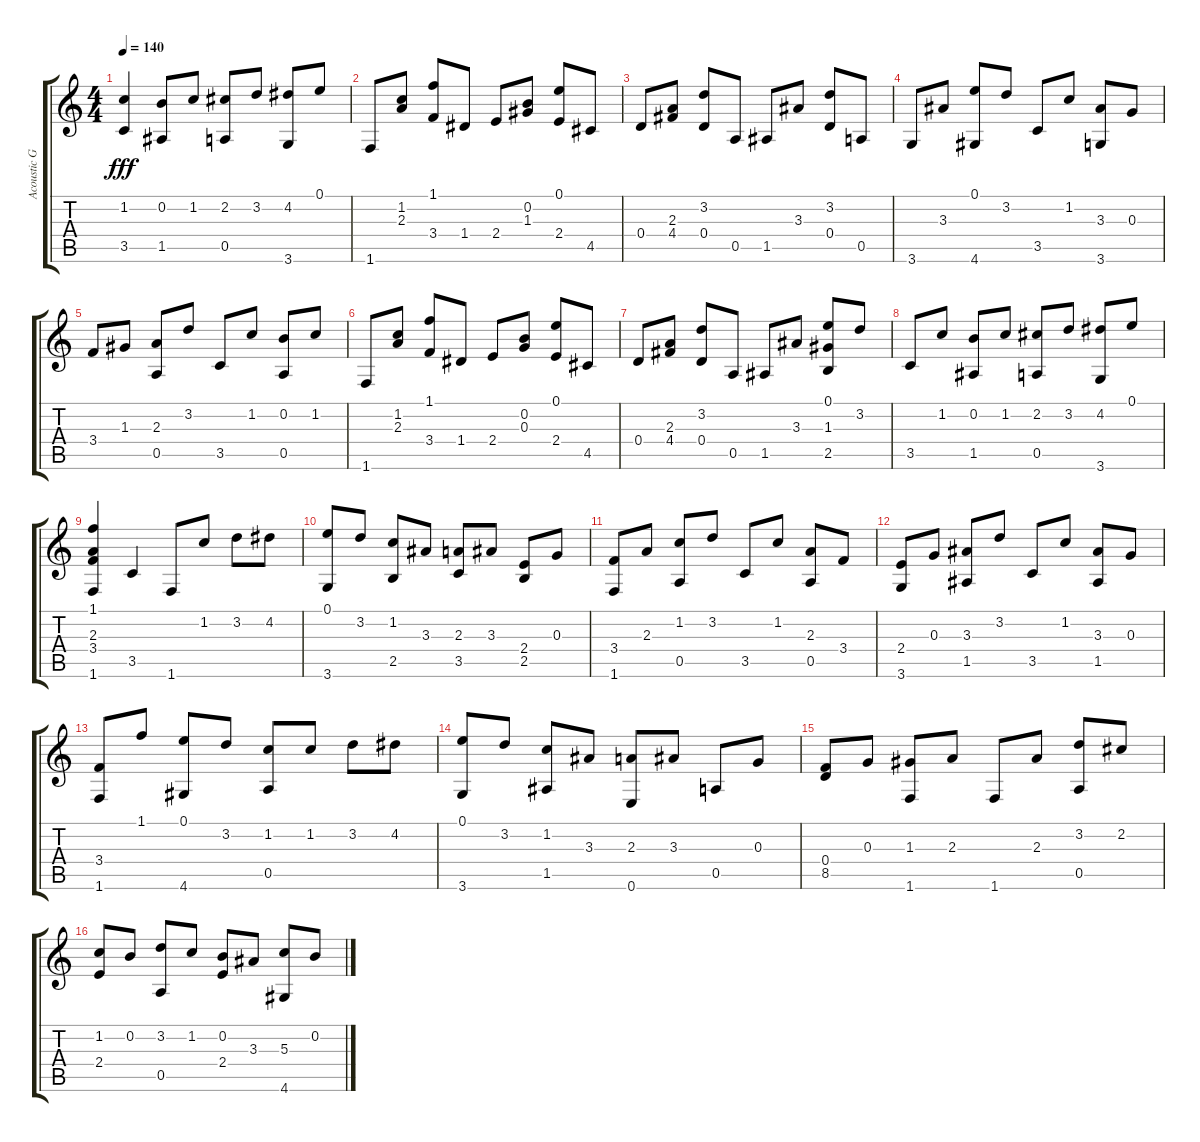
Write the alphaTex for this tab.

\track ("Acoustic Guitar" "Acoustic G") {instrument acousticguitarsteel}
\staff {score tabs}
\tuning (E4 B3 G3 D3 A2 E2) {hide}
\ts (4 4)
\tempo 140
\clef g2
\ks c
(1.2 3.5).4{dy fff} (0.2 1.5).8 1.2.8 (2.2 0.5).8 3.2.8 (4.2 3.6).8 0.1.8 |
1.6.8 (1.2 2.3).8 (1.1 3.4).8 1.4.8 2.4.8 (0.2 1.3).8 (0.1 2.4).8 4.5.8 |
0.4.8 (2.3 4.4).8 (3.2 0.4).8 0.5.8 1.5.8 3.3.8 (3.2 0.4).8 0.5.8 |
3.6.8 3.3.8 (0.1 4.6).8 3.2.8 3.5.8 1.2.8 (3.3 3.6).8 0.3.8 |
3.4.8 1.3.8 (2.3 0.5).8 3.2.8 3.5.8 1.2.8 (0.2 0.5).8 1.2.8 |
1.6.8 (1.2 2.3).8 (1.1 3.4).8 1.4.8 2.4.8 (0.2 0.3).8 (0.1 2.4).8 4.5.8 |
0.4.8 (2.3 4.4).8 (3.2 0.4).8 0.5.8 1.5.8 3.3.8 (0.1 1.3 2.5).8 3.2.8 |
3.5.8 1.2.8 (0.2 1.5).8 1.2.8 (2.2 0.5).8 3.2.8 (4.2 3.6).8 0.1.8 |
(1.1 2.3 3.4 1.6).4 3.5.4 1.6.8 1.2.8 3.2.8 4.2.8 |
(0.1 3.6).8 3.2.8 (1.2 2.5).8 3.3.8 (2.3 3.5).8 3.3.8 (2.4 2.5).8 0.3.8 |
(3.4 1.6).8 2.3.8 (1.2 0.5).8 3.2.8 3.5.8 1.2.8 (2.3 0.5).8 3.4.8 |
(2.4 3.6).8 0.3.8 (3.3 1.5).8 3.2.8 3.5.8 1.2.8 (3.3 1.5).8 0.3.8 |
(3.4 1.6).8 1.1.8 (0.1 4.6).8 3.2.8 (1.2 0.5).8 1.2.8 3.2.8 4.2.8 |
(0.1 3.6).8 3.2.8 (1.2 1.5).8 3.3.8 (2.3 0.6).8 3.3.8 0.5.8 0.3.8 |
(0.4 8.5).8 0.3.8 (1.3 1.6).8 2.3.8 1.6.8 2.3.8 (3.2 0.5).8 2.2.8 |
(1.2 2.4).8 0.2.8 (3.2 0.5).8 1.2.8 (0.2 2.4).8 3.3.8 (5.3 4.6).8 0.2.8
